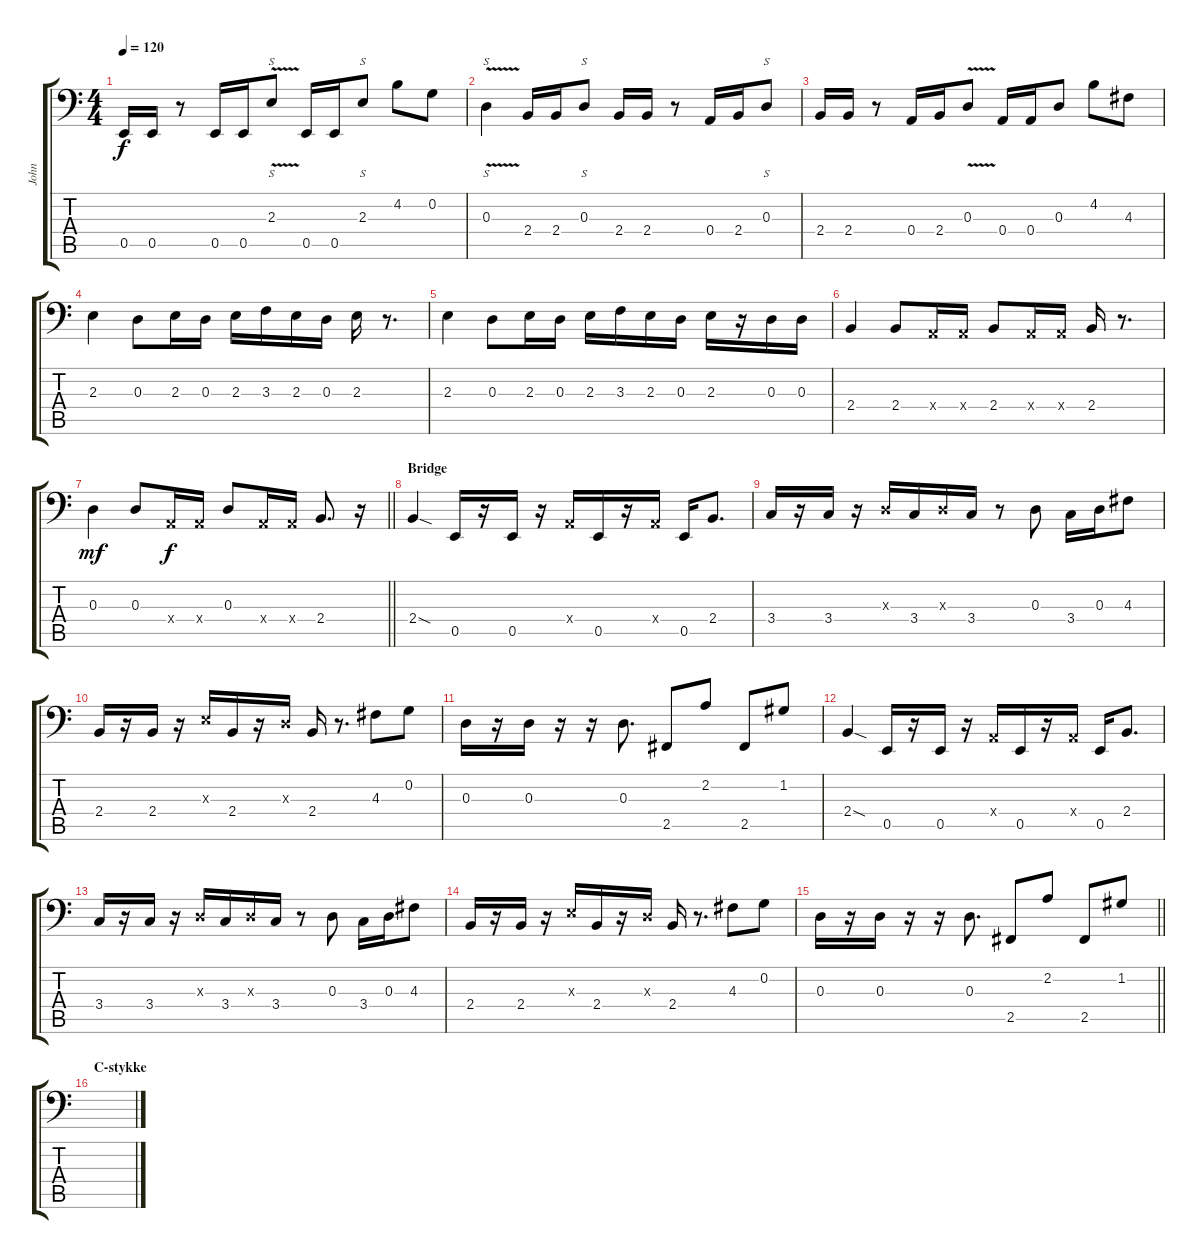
\track ("John" "John") {instrument electricbassfinger}
\staff {score tabs}
\tuning (C3 G2 D2 A1 E1 B0) {hide}
\ts (4 4)
\tempo 120
\clef f4
\ks c
0.5.16{dy f} 0.5.16 r.8 0.5.16 0.5.16 2.3{v}.8{s} 0.5.16 0.5.16 2.3.8{s} 4.2.8 0.2.8 |
0.3{v}.4{s} 2.4.16 2.4.16 0.3.8{s} 2.4.16 2.4.16 r.8 0.4.16 2.4.16 0.3.8{s} |
2.4.16 2.4.16 r.8 0.4.16 2.4.16 0.3{v}.8 0.4.16 0.4.16 0.3.8 4.2.8 4.3.8 |
2.3.4 0.3.8 2.3.16 0.3.16 2.3.16 3.3.16 2.3.16 0.3.16 2.3.16 r.8{d} |
2.3.4 0.3.8 2.3.16 0.3.16 2.3.16 3.3.16 2.3.16 0.3.16 2.3.16 r.16 0.3.16 0.3.16 |
2.4.4 2.4.8 0.4{x}.16 0.4{x}.16 2.4.8 0.4{x}.16 0.4{x}.16 2.4.16 r.8{d} |
\barLineRight lightlight
0.3.4{dy mf} 0.3.8 0.4{x}.16{dy f} 0.4{x}.16 0.3.8 0.4{x}.16 0.4{x}.16 2.4.8{d} r.16 |
\section ("" "Bridge")
2.4{sod}.4 0.5.16 r.16 0.5.16 r.16 0.4{x}.16 0.5.16 r.16 0.4{x}.16 0.5.16 2.4.8{d} |
3.4.16 r.16 3.4.16 r.16 0.3{x}.16 3.4.16 0.3{x}.16 3.4.16 r.8 0.3.8 3.4.16 0.3.16 4.3.8 |
2.4.16 r.16 2.4.16 r.16 2.3{x}.16 2.4.16 r.16 0.3{x}.16 2.4.16 r.8{d} 4.3.8 0.2.8 |
0.3.16 r.16 0.3.16 r.16 r.16 0.3.8{d} 2.5.8 2.2.8 2.5.8 1.2.8 |
2.4{sod}.4 0.5.16 r.16 0.5.16 r.16 0.4{x}.16 0.5.16 r.16 0.4{x}.16 0.5.16 2.4.8{d} |
3.4.16 r.16 3.4.16 r.16 0.3{x}.16 3.4.16 0.3{x}.16 3.4.16 r.8 0.3.8 3.4.16 0.3.16 4.3.8 |
2.4.16 r.16 2.4.16 r.16 2.3{x}.16 2.4.16 r.16 0.3{x}.16 2.4.16 r.8{d} 4.3.8 0.2.8 |
\barLineRight lightlight
0.3.16 r.16 0.3.16 r.16 r.16 0.3.8{d} 2.5.8 2.2.8 2.5.8 1.2.8 |
\section ("" "C-stykke")
